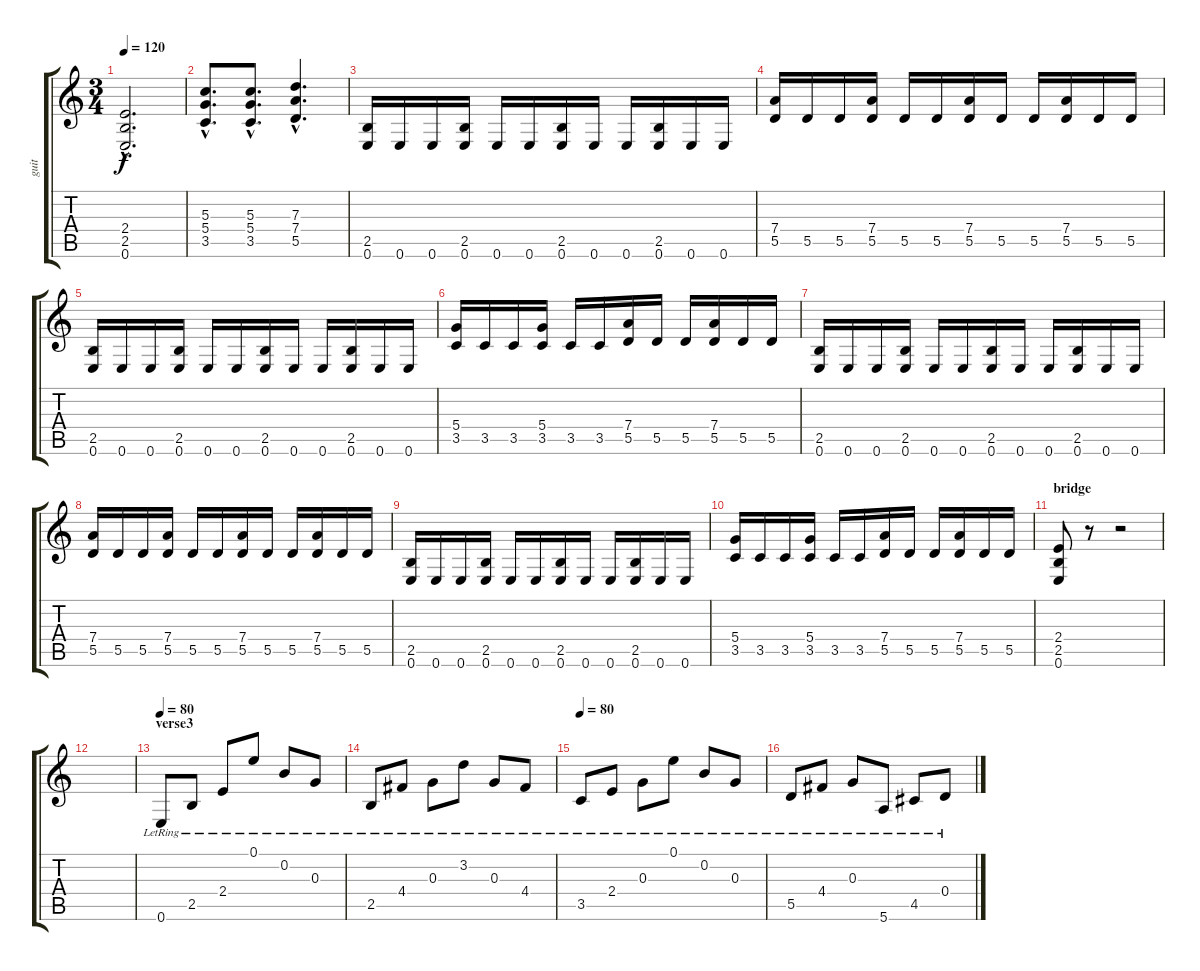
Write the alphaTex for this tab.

\track ("guit" "guit") {instrument distortionguitar}
\staff {score tabs}
\tuning (E4 B3 G3 D3 A2 E2) {hide}
\ts (3 4)
\tempo 120
\clef g2
\ks c
(2.4{hac} 2.5{hac} 0.6{hac}).2{d dy f} |
(5.3{hac} 5.4{hac} 3.5{hac}).8{d} (5.3{hac} 5.4{hac} 3.5{hac}).8{d} (7.3{hac} 7.4{hac} 5.5{hac}).4{d} |
(2.5 0.6).16 0.6.16 0.6.16 (2.5 0.6).16 0.6.16 0.6.16 (2.5 0.6).16 0.6.16 0.6.16 (2.5 0.6).16 0.6.16 0.6.16 |
(7.4 5.5).16 5.5.16 5.5.16 (7.4 5.5).16 5.5.16 5.5.16 (7.4 5.5).16 5.5.16 5.5.16 (7.4 5.5).16 5.5.16 5.5.16 |
(2.5 0.6).16 0.6.16 0.6.16 (2.5 0.6).16 0.6.16 0.6.16 (2.5 0.6).16 0.6.16 0.6.16 (2.5 0.6).16 0.6.16 0.6.16 |
(5.4 3.5).16 3.5.16 3.5.16 (5.4 3.5).16 3.5.16 3.5.16 (7.4 5.5).16 5.5.16 5.5.16 (7.4 5.5).16 5.5.16 5.5.16 |
(2.5 0.6).16 0.6.16 0.6.16 (2.5 0.6).16 0.6.16 0.6.16 (2.5 0.6).16 0.6.16 0.6.16 (2.5 0.6).16 0.6.16 0.6.16 |
(7.4 5.5).16 5.5.16 5.5.16 (7.4 5.5).16 5.5.16 5.5.16 (7.4 5.5).16 5.5.16 5.5.16 (7.4 5.5).16 5.5.16 5.5.16 |
(2.5 0.6).16 0.6.16 0.6.16 (2.5 0.6).16 0.6.16 0.6.16 (2.5 0.6).16 0.6.16 0.6.16 (2.5 0.6).16 0.6.16 0.6.16 |
(5.4 3.5).16 3.5.16 3.5.16 (5.4 3.5).16 3.5.16 3.5.16 (7.4 5.5).16 5.5.16 5.5.16 (7.4 5.5).16 5.5.16 5.5.16 |
\section ("" "bridge")
(2.4 2.5 0.6).8 r.8 r.2 |
|
\section ("" "verse3")
\tempo 80
0.6{lr}.8{instrument acousticguitarsteel} 2.5{lr}.8 2.4{lr}.8 0.1{lr}.8 0.2{lr}.8 0.3{lr}.8 |
2.5{lr}.8 4.4{lr}.8 0.3{lr}.8 3.2{lr}.8 0.3{lr}.8 4.4{lr}.8 |
\tempo 80
3.5{lr}.8 2.4{lr}.8 0.3{lr}.8 0.1{lr}.8 0.2{lr}.8 0.3{lr}.8 |
5.5{lr}.8 4.4{lr}.8 0.3{lr}.8 5.6{lr}.8 4.5{lr}.8 0.4{lr}.8
